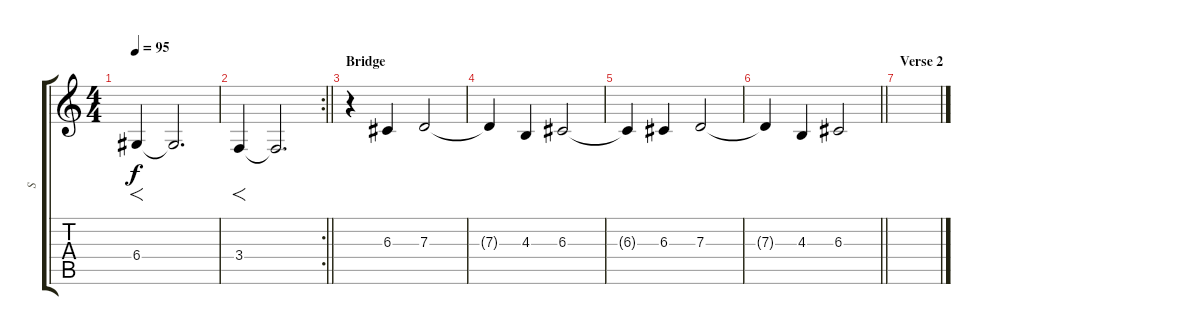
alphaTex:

\track ("S" "S") {instrument stringensemble1}
\staff {score tabs}
\tuning (E4 B3 G3 D3 A2 E2) {hide}
\ts (4 4)
\tempo 95
\clef g2
\ks c
6.4.4{f dy f} 6.4{t}.2{d} |
\rc 2
\barLineRight lightlight
3.4.4{f} 3.4{t}.2{d} |
\section ("" "Bridge")
r.4 6.3.4 7.3.2 |
7.3{t}.4 4.3.4 6.3.2 |
6.3{t}.4 6.3.4 7.3.2 |
\barLineRight lightlight
7.3{t}.4 4.3.4 6.3.2 |
\section ("" "Verse 2")
